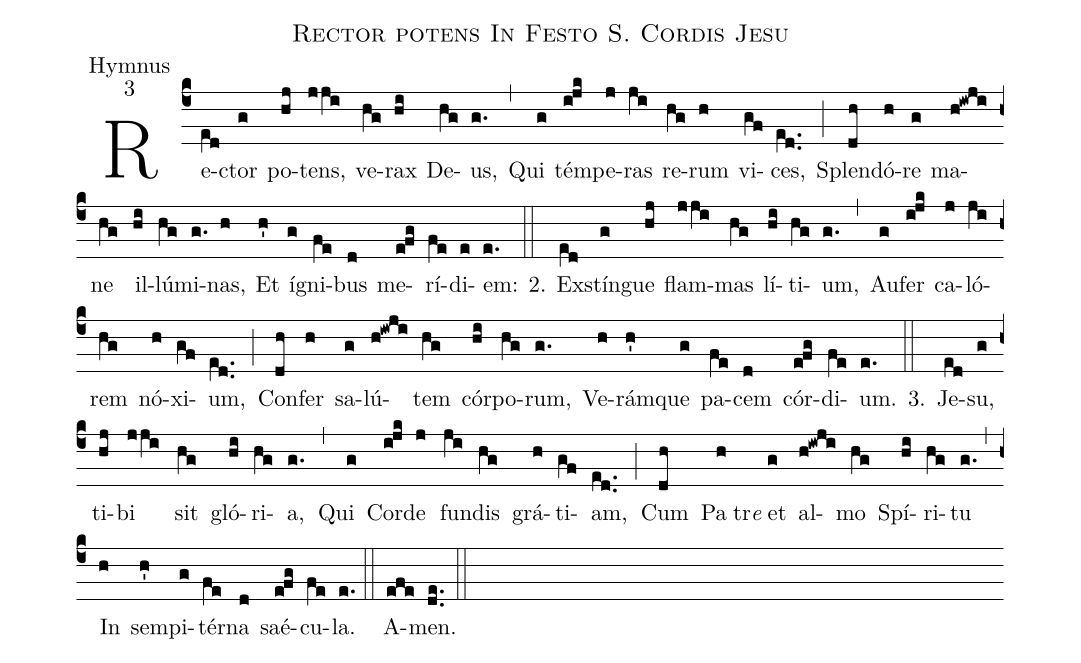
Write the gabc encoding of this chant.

name:Rector potens In Festo S. Cordis Jesu;
office-part:Hymnus;
mode:3;
%%
(c4)Re(e[ll:1]d)ctor(g) po(hj)tens,(jji) ve(hg)rax(hi) De(hg)us,(g.) (,)
Qui(g) tém(ijk)pe(j)ras(ji) re(hg)rum(h) vi(gf)ces,(e[ll:1]d..) (;)
Splen(dh)dó(h)re(g) ma(h!iwji)ne(hg) il(hi)lú(hg)mi(g.)nas,(h)
Et(h') í(g)gni(fe)bus(d) me(efg)rí(fe)di(e)em:(e.)

2.(::) Ex(e[ll:1]d)stín(g)gue(hj) flam(jji)mas(hg) lí(hi)ti(hg)um,(g.) (,)
Au(g)fer(ijk) ca(j)ló(ji)rem(hg) nó(h)xi(gf)um,(e[ll:1]d..) (;)
Con(dh)fer(h) sa(g)lú(h!iwji)tem(hg) cór(hi)po(hg)rum,(g.)
Ve(h)rám(h')que(g) pa(fe)cem(d) cór(efg)di(fe)um.(e.)

3.(::) Je(ed)su,(g) ti(hj)bi(jji) sit(hg) gló(hi)ri(hg)a,(g.) (,) Qui(g) Cor(i!jk)de(j) fun(ji)dis(hg) grá(h)ti(gf)am,(ed..) (;) Cum(dh) Pa(h)tr<i>e</i>() et(g) al(h!iwji)mo(hg) Spí(hi)ri(hg)tu(g.) (,) In(h) sem(h')pi(g)tér(fe)na(d) saé(e!fg)cu(fe)la.(e.) (::) A(efe)men.(de..) (::)
